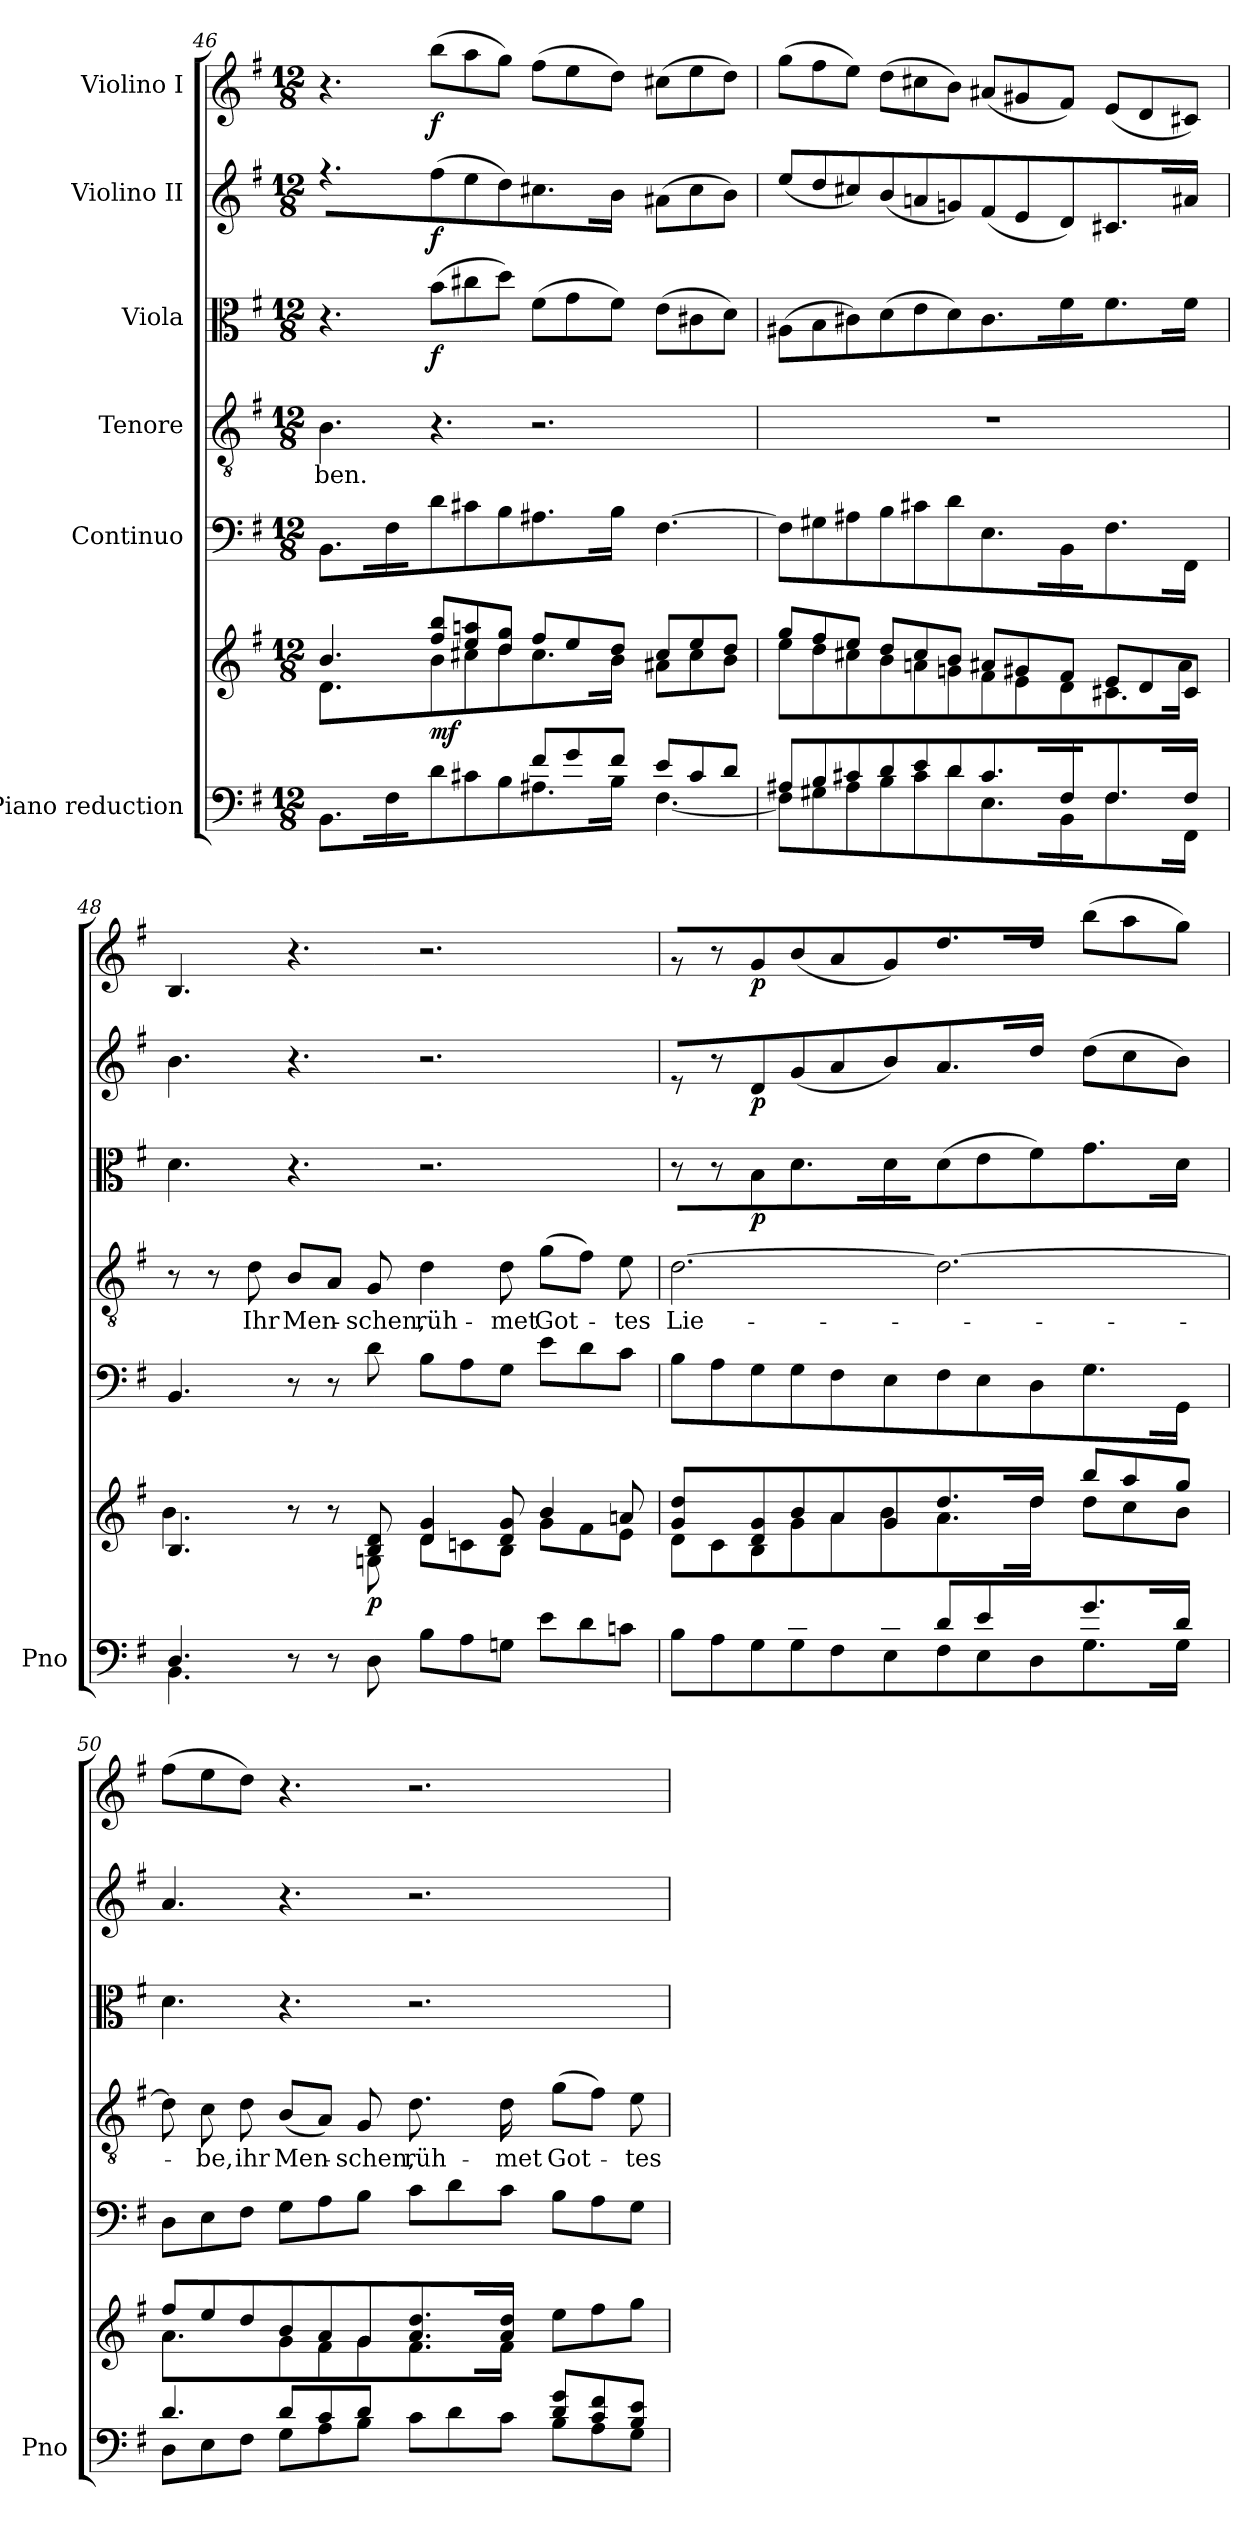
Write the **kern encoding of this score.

**kern	**kern	**dynam	**kern	**kern	**text	**kern	**dynam	**kern	**dynam	**kern	**dynam
*part6	*part6	*part6	*part5	*part4	*part4	*part3	*part3	*part2	*part2	*part1	*part1
*staff7	*staff6	*staff6/7	*staff5	*staff4	*staff4	*staff3	*staff3	*staff2	*staff2	*staff1	*staff1
*I"Piano reduction	*	*	*I"Continuo	*I"Tenore	*	*I"Viola	*	*I"Violino II	*	*I"Violino I	*
*I'Pno	*	*	*	*	*	*	*	*	*	*	*
!!LO:PB:g=z
*clefF4	*clefG2	*	*clefF4	*clefGv2	*	*clefC3	*	*clefG2	*	*clefG2	*
*k[f#]	*k[f#]	*	*k[f#]	*k[f#]	*	*k[f#]	*	*k[f#]	*	*k[f#]	*
*M12/8	*M12/8	*	*M12/8	*M12/8	*	*M12/8	*	*M12/8	*	*M12/8	*
=46	=46	=46	=46	=46	=46	=46	=46	=46	=46	=46	=46
*^	*^	*	*	*	*	*	*	*	*	*	*
!	!	!	!	!	!	!	!LO:LY:b	!	!	!	!	!	!
4.ryy	8.BB\L	4.b/	4.d\	.	8.BB\L	4.B\	-ben.	4.r	.	4.r	.	4.r	.
.	16ryy	.	.	.	16ryy	.	.	.	.	.	.	.	.
.	16F#\JJ	.	.	.	16F#\JJ	.	.	.	.	.	.	.	.
.	16ryy	.	.	.	16ryy	.	.	.	.	.	.	.	.
!	!	!	!	!LO:DY:b	!	!	!	!	!LO:DY:b	!	!LO:DY:b	!	!LO:DY:b
4.ryy	8d\L	8ff#/ 8bb/L	8b\L	mf	8d\L	4.r	.	(8b\L	f	(8ff#\L	f	(8bb\L	f
.	8c#X\	8ee/ 8aan/	8cc#X\	.	8c#X\	.	.	8cc#X\	.	8ee\	.	8aa\	.
.	8B\J	8dd/ 8gg/J	8dd\J	.	8B\J	.	.	8dd\J)	.	8dd\J)	.	8gg\J)	.
8f#/L	8.A#X\L	8ff#/L	8.cc#\L	.	8.A#X\L	2.r	.	(8f#\L	.	8.cc#X\L	.	(8ff#\L	.
8g/	.	8ee/	.	.	.	.	.	8g\	.	.	.	8ee\	.
.	16ryy	.	16ryy	.	16ryy	.	.	.	.	16ryy	.	.	.
8f#/J	16B\JJ	8dd/J	16b\JJ	.	16B\JJ	.	.	8f#\J)	.	16b\JJ	.	8dd\J)	.
.	16ryy	.	16ryy	.	16ryy	.	.	.	.	16ryy	.	.	.
8e/L	[4.F#\	8cc#/L	8a#X\L	.	[4.F#\	.	.	(8e\L	.	(8a#X\L	.	(8cc#X\L	.
8c#/	.	8ee/	8cc#\	.	.	.	.	8c#X\	.	8cc#\	.	8ee\	.
8d/J	.	8dd/J	8b\J	.	.	.	.	8d\J)	.	8b\J)	.	8dd\J)	.
=47	=47	=47	=47	=47	=47	=47	=47	=47	=47	=47	=47	=47	=47
8A#X/L	8F#\L]	8gg/L	8ee\L	.	8F#\L]	1.r	.	(8A#X/L	.	(8ee\L	.	(8gg\L	.
8B/	8G#X\	8ff#/	8dd\	.	8G#X\	.	.	8B/	.	8dd\	.	8ff#\	.
8c#X/J	8A#\J	8ee/J	8cc#X\J	.	8A#X\J	.	.	8c#X/J)	.	8cc#X\J)	.	8ee\J)	.
8d/L	8B\L	8dd/L	8b\L	.	8B\L	.	.	(8d\L	.	(8b/L	.	(8dd\L	.
8e/	8c#\	8cc#/	8an\	.	8c#X\	.	.	8e\	.	8an/	.	8cc#X\	.
8d/J	8d\J	8b/J	8gn\J	.	8d\J	.	.	8d\J)	.	8gn/J)	.	8b\J)	.
8.c#/L	8.E\L	8a#X/L	8f#\L	.	8.E/L	.	.	8.c#\L	.	(8f#/L	.	(8a#X/L	.
.	.	8g#X/	8e\	.	.	.	.	.	.	8e/	.	8g#X/	.
16ryy	16ryy	.	.	.	16ryy	.	.	16ryy	.	.	.	.	.
16F#/JJ	16BB\JJ	8f#/J	8d\J	.	16BB/JJ	.	.	16f#\JJ	.	8d/J)	.	8f#/J)	.
16ryy	16ryy	.	.	.	16ryy	.	.	16ryy	.	.	.	.	.
8.F#/L	8.F#\L	8e/L	8.c#X\L	.	8.F#/L	.	.	8.f#\L	.	8.c#X/L	.	(8e/L	.
.	.	8d/	.	.	.	.	.	.	.	.	.	8d/	.
16ryy	16ryy	.	16ryy	.	16ryy	.	.	16ryy	.	16ryy	.	.	.
16F#/JJ	16FF#\JJ	8c#/J	16a#\JJ	.	16FF#/JJ	.	.	16f#\JJ	.	16a#X/JJ	.	8c#X/J)	.
16ryy	16ryy	.	16ryy	.	16ryy	.	.	16ryy	.	16ryy	.	.	.
=48	=48	=48	=48	=48	=48	=48	=48	=48	=48	=48	=48	=48	=48
4.D/	4.BB\	4.B/	4.b\	.	4.BB/	8r	.	4.d\	.	4.b\	.	4.B/	.
.	.	.	.	.	.	8r	.	.	.	.	.	.	.
!	!	!	!	!	!	!	!LO:LY:b	!	!	!	!	!	!
.	.	.	.	.	.	8d\	Ihr	.	.	.	.	.	.
!	!	!	!	!	!	!	!LO:LY:b	!	!	!	!	!	!
8r	8ryy	8r	8ryy	.	8r	8B/L	Men-	4.r	.	4.r	.	4.r	.
8r	8ryy	8r	8ryy	.	8r	8A/J	.	.	.	.	.	.	.
!	!	!	!	!LO:DY:b	!	!	!LO:LY:b	!	!	!	!	!	!
8ryy	8D\	8B/ 8d/	8Gn\	p	8d\	8G/	-schen,	.	.	.	.	.	.
!	!	!	!	!	!	!	!LO:LY:b	!	!	!	!	!	!
2.ryy	8B\L	4d/ 4g/	8d\L	.	8B\L	4d\	rüh-	2.r	.	2.r	.	2.r	.
.	8A\	.	8cn\	.	8A\	.	.	.	.	.	.	.	.
!	!	!	!	!	!	!	!LO:LY:b	!	!	!	!	!	!
.	8Gn\J	8d/ 8g/	8B\J	.	8G\J	8d\	-met	.	.	.	.	.	.
!	!	!	!	!	!	!	!LO:LY:b	!	!	!	!	!	!
.	8e\L	4b/	8g\L	.	8e\L	(8g\L	Got-	.	.	.	.	.	.
.	8d\	.	8f#\	.	8d\	8f#\J)	.	.	.	.	.	.	.
!	!	!	!	!	!	!	!LO:LY:b	!	!	!	!	!	!
.	8cn\J	8an/	8e\J	.	8c\J	8e\	-tes	.	.	.	.	.	.
!!LO:LB:g=z
=49	=49	=49	=49	=49	=49	=49	=49	=49	=49	=49	=49	=49	=49
*	*	*	*^	*	*	*	*	*	*	*	*	*	*
!	!	!	!	!	!	!	!	!LO:LY:b	!	!	!	!	!	!
4.ryy	8B\L	4g/ 4dd/	8d\L	1ryy	.	8B\L	[2.d\	Lie-	8r	.	8r	.	8r	.
.	8A\	.	8c\	.	.	8A\	.	.	8r	.	8r	.	8r	.
!	!	!	!	!	!	!	!	!	!	!LO:DY:b	!	!LO:DY:b	!	!LO:DY:b
.	8G\J	8d/ 8g/	8B\J	.	.	8G\J	.	.	8B/	p	8d/	p	8g/	p
8.d/L	8G\L	8b/L	8g\L	.	.	8G\L	.	.	8.d\L	.	(8g/L	.	(8b/L	.
.	8F#\	8a/	8a\	.	.	8F#\	.	.	.	.	8a/	.	8a/	.
16ryy	.	.	.	.	.	.	.	.	16ryy	.	.	.	.	.
16d/JJ	8E\J	8g/J	8b\J	.	.	8E\J	.	.	16d\JJ	.	8b/J)	.	8g/J)	.
16ryy	.	.	.	.	.	.	.	.	16ryy	.	.	.	.	.
8d/L	8F#\L	8.dd/L	8.a\L	.	.	8F#\L	2.d\_	.	(8d\L	.	8.a\L	.	8.dd\L	.
8e/	8E\	.	.	.	.	8E\	.	.	8e\	.	.	.	.	.
.	.	16ryy	16ryy	.	.	.	.	.	.	.	16ryy	.	16ryy	.
8ryy	8D\J	16dd/JJ	16dd\JJ	8f#\J	.	8D\J	.	.	8f#\J)	.	16dd\JJ	.	16dd\JJ	.
.	.	16ryy	16ryy	.	.	.	.	.	.	.	16ryy	.	16ryy	.
8.g/L	8.G\L	8bb/L	8dd\L	4.ryy	.	8.G/L	.	.	8.g\L	.	(8dd\L	.	(8bb\L	.
.	.	8aa/	8cc\	.	.	.	.	.	.	.	8cc\	.	8aa\	.
16ryy	16ryy	.	.	.	.	16ryy	.	.	16ryy	.	.	.	.	.
16d/JJ	16G\JJ	8gg/J	8b\J	.	.	16GG/JJ	.	.	16d\JJ	.	8b\J)	.	8gg\J)	.
16ryy	16ryy	.	.	.	.	16ryy	.	.	16ryy	.	.	.	.	.
*	*	*	*v	*v	*	*	*	*	*	*	*	*	*	*
=50	=50	=50	=50	=50	=50	=50	=50	=50	=50	=50	=50	=50	=50
4.d/	8D\L	8ff#/L	4.a\	.	8D\L	8d\]	.	4.d\	.	4.a/	.	(8ff#\L	.
!	!	!	!	!	!	!	!LO:LY:b	!	!	!	!	!	!
.	8E\	8ee/	.	.	8E\	8c\	-be,	.	.	.	.	8ee\	.
!	!	!	!	!	!	!	!LO:LY:b	!	!	!	!	!	!
.	8F#\J	8dd/J	.	.	8F#\J	8d\	ihr	.	.	.	.	8dd\J)	.
!	!	!	!	!	!	!	!LO:LY:b	!	!	!	!	!	!
8d/L	8G\L	8b/L	8g\L	.	8G\L	(8B/L	Men-	4.r	.	4.r	.	4.r	.
8c/	8A\	8a/	8f#\	.	8A\	8A/J)	.	.	.	.	.	.	.
!	!	!	!	!	!	!	!LO:LY:b	!	!	!	!	!	!
8d/J	8B\J	8g/J	8g\J	.	8B\J	8G/	-schen,	.	.	.	.	.	.
!	!	!	!	!	!	!	!LO:LY:b	!	!	!	!	!	!
4.ryy	8c\L	8.a/ 8.dd/L	8.f#\L	.	8c\L	8.d\	rüh-	2.r	.	2.r	.	2.r	.
.	8d\	.	.	.	8d\	.	.	.	.	.	.	.	.
.	.	16ryy	16ryy	.	.	16ryy	.	.	.	.	.	.	.
!	!	!	!	!	!	!	!LO:LY:b	!	!	!	!	!	!
.	8c\J	16a/ 16dd/JJ	16f#\JJ	.	8c\J	16d\	-met	.	.	.	.	.	.
.	.	16ryy	16ryy	.	.	16ryy	.	.	.	.	.	.	.
!	!	!	!	!	!	!	!LO:LY:b	!	!	!	!	!	!
8d/ 8g/L	8B\L	8ee\L	4.ryy	.	8B\L	(8g\L	Got-	.	.	.	.	.	.
8c/ 8f#/	8A\	8ff#\	.	.	8A\	8f#\J)	.	.	.	.	.	.	.
!	!	!	!	!	!	!	!LO:LY:b	!	!	!	!	!	!
8B/ 8e/J	8G\J	8gg\J	.	.	8G\J	8e\	-tes	.	.	.	.	.	.
*v	*v	*	*	*	*	*	*	*	*	*	*	*	*
*	*v	*v	*	*	*	*	*	*	*	*	*	*
=	=	=	=	=	=	=	=	=	=	=	=
*-	*-	*-	*-	*-	*-	*-	*-	*-	*-	*-	*-
